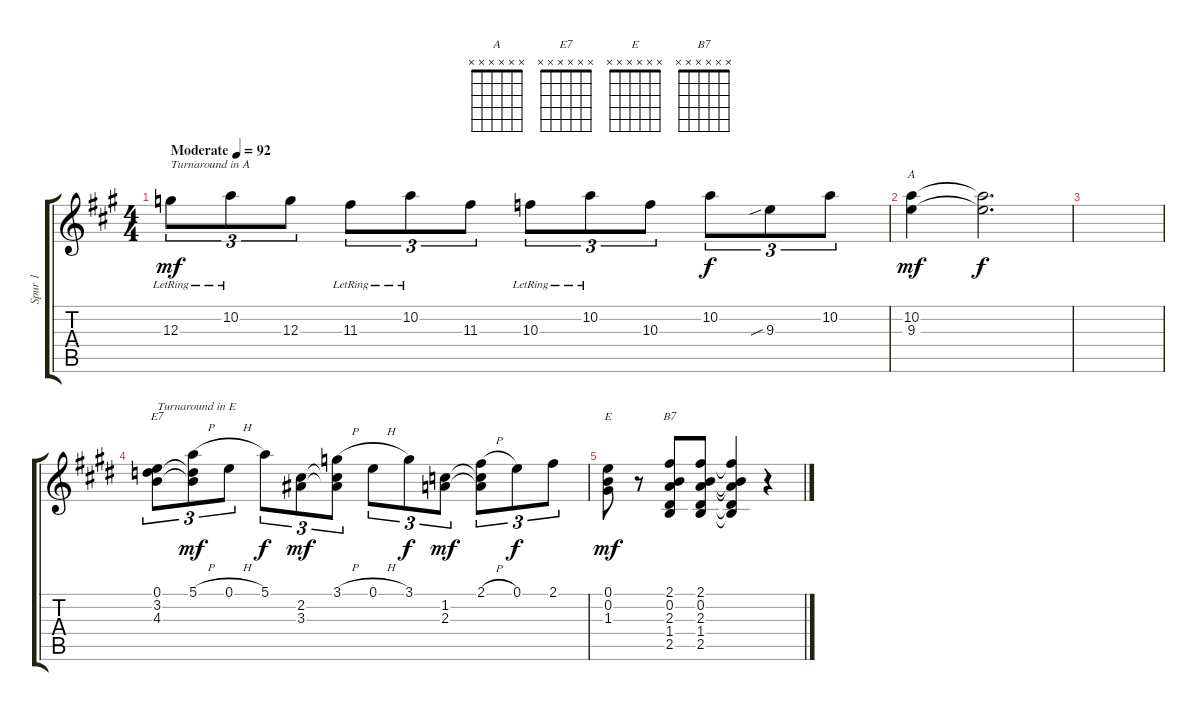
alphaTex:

\track ("Spur 1" "Spur 1") {instrument electricguitarjazz}
\staff {score tabs}
\tuning (E4 B3 G3 D3 A2 E2) {hide}
\chord ("A" x x x x x x)
\chord ("E7" x x x x x x)
\chord ("E" x x x x x x)
\chord ("B7" x x x x x x)
\ts (4 4)
\tempo (92 "Moderate")
\clef g2
\ks a
12.3{lr}.8{tu (3 2) txt "Turnaround in A" dy mf instrument electricguitarjazz} 10.2{lr}.8{tu (3 2)} 12.3.8{tu (3 2)} 11.3{lr}.8{tu (3 2)} 10.2{lr}.8{tu (3 2)} 11.3.8{tu (3 2)} 10.3{lr}.8{tu (3 2)} 10.2{lr}.8{tu (3 2)} 10.3.8{tu (3 2)} 10.2.8{tu (3 2) dy f} 9.3{sib}.8{tu (3 2)} 10.2.8{tu (3 2)} |
(10.2 9.3).4{ch "A" dy mf} (10.2{t} 9.3{t}).2{d dy f} |
|
\ks e
(0.1 3.2 4.3).8{tu (3 2) ch "E7" txt "Turnaround in E"} (5.1{h} 3.2{t} 4.3{t}).8{tu (3 2) dy mf} 0.1{h}.8{tu (3 2)} 5.1.8{tu (3 2) dy f} (2.2 3.3).8{tu (3 2) dy mf} (3.1{h} 2.2{t} 3.3{t}).8{tu (3 2)} 0.1{h}.8{tu (3 2)} 3.1.8{tu (3 2) dy f} (1.2 2.3).8{tu (3 2) dy mf} (2.1{h} 1.2{t} 2.3{t}).8{tu (3 2)} 0.1.8{tu (3 2) dy f} 2.1.8{tu (3 2)} |
(0.1 0.2 1.3).8{ch "E" dy mf} r.8 (2.1 0.2 2.3 1.4 2.5).8{ch "B7"} (2.1 0.2 2.3 1.4 2.5).8 (2.1{t} 0.2{t} 2.3{t} 1.4{t} 2.5{t}).4 r.4
